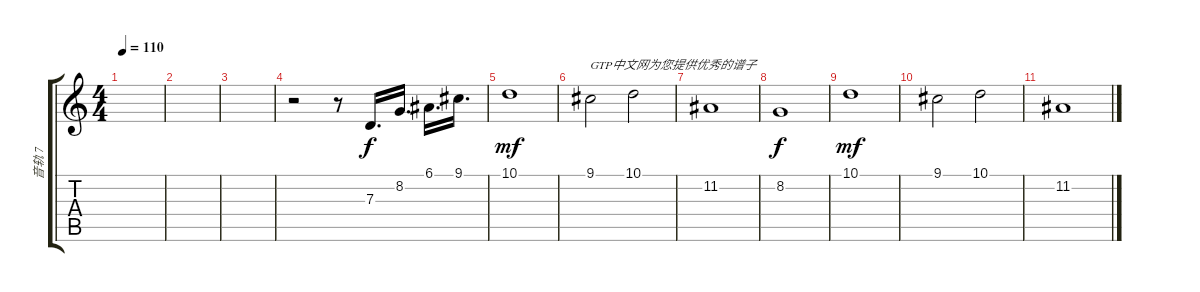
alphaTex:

\track ("音轨 7" "音轨 7") {instrument synthstrings2}
\staff {score tabs}
\tuning (E4 B3 G3 D3 A2 E2) {hide}
\ts (4 4)
\tempo 110
\clef g2
\ks c
|
|
|
r.2 r.8 7.3.16{d} 8.2.16{d} 6.1.16{d} 9.1.16{d} |
10.1.1{dy mf} |
9.1.2{txt "GTP中文网为您提供优秀的谱子"} 10.1.2 |
11.2.1 |
8.2.1{dy f} |
10.1.1{dy mf} |
9.1.2 10.1.2 |
11.2.1
